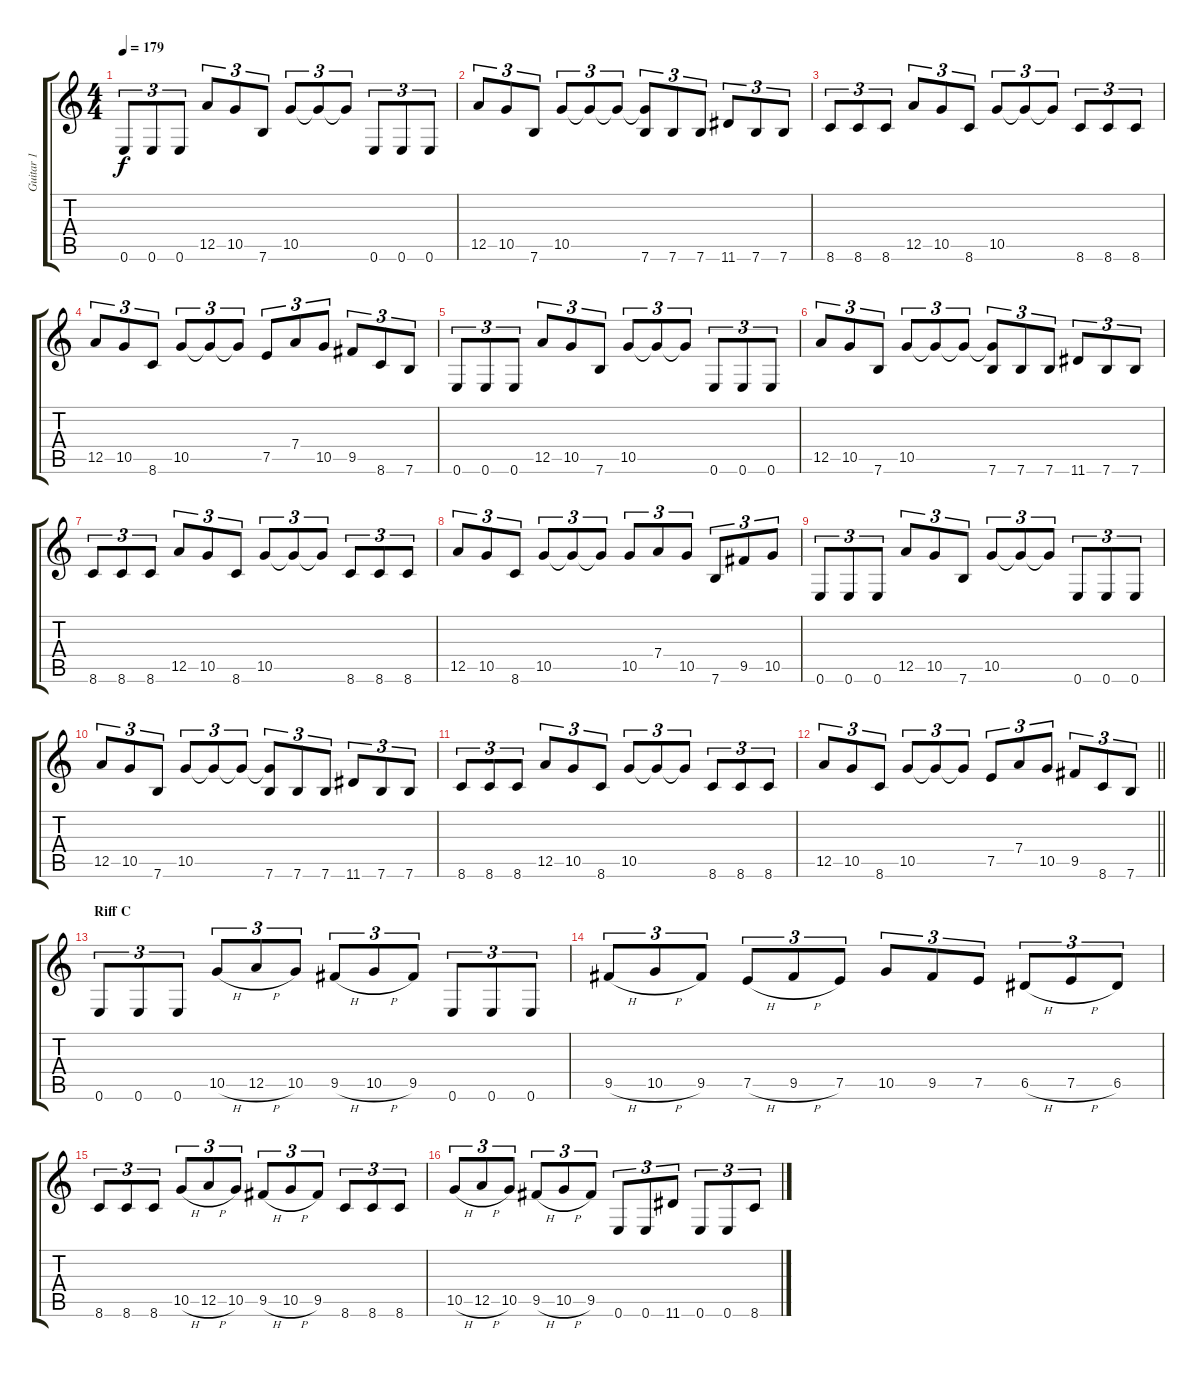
\track ("Guitar 1" "Guitar 1") {instrument distortionguitar}
\staff {score tabs}
\tuning (E4 B3 G3 D3 A2 E2) {hide}
\ts (4 4)
\tempo 179
\clef g2
\ks c
0.6.8{tu (3 2) dy f} 0.6.8{tu (3 2)} 0.6.8{tu (3 2)} 12.5.8{tu (3 2)} 10.5.8{tu (3 2)} 7.6.8{tu (3 2)} 10.5.8{tu (3 2)} 10.5{t}.8{tu (3 2)} 10.5{t}.8{tu (3 2)} 0.6.8{tu (3 2)} 0.6.8{tu (3 2)} 0.6.8{tu (3 2)} |
12.5.8{tu (3 2)} 10.5.8{tu (3 2)} 7.6.8{tu (3 2)} 10.5.8{tu (3 2)} 10.5{t}.8{tu (3 2)} 10.5{t}.8{tu (3 2)} (10.5{t} 7.6).8{tu (3 2)} 7.6.8{tu (3 2)} 7.6.8{tu (3 2)} 11.6.8{tu (3 2)} 7.6.8{tu (3 2)} 7.6.8{tu (3 2)} |
8.6.8{tu (3 2)} 8.6.8{tu (3 2)} 8.6.8{tu (3 2)} 12.5.8{tu (3 2)} 10.5.8{tu (3 2)} 8.6.8{tu (3 2)} 10.5.8{tu (3 2)} 10.5{t}.8{tu (3 2)} 10.5{t}.8{tu (3 2)} 8.6.8{tu (3 2)} 8.6.8{tu (3 2)} 8.6.8{tu (3 2)} |
12.5.8{tu (3 2)} 10.5.8{tu (3 2)} 8.6.8{tu (3 2)} 10.5.8{tu (3 2)} 10.5{t}.8{tu (3 2)} 10.5{t}.8{tu (3 2)} 7.5.8{tu (3 2)} 7.4.8{tu (3 2)} 10.5.8{tu (3 2)} 9.5.8{tu (3 2)} 8.6.8{tu (3 2)} 7.6.8{tu (3 2)} |
0.6.8{tu (3 2)} 0.6.8{tu (3 2)} 0.6.8{tu (3 2)} 12.5.8{tu (3 2)} 10.5.8{tu (3 2)} 7.6.8{tu (3 2)} 10.5.8{tu (3 2)} 10.5{t}.8{tu (3 2)} 10.5{t}.8{tu (3 2)} 0.6.8{tu (3 2)} 0.6.8{tu (3 2)} 0.6.8{tu (3 2)} |
12.5.8{tu (3 2)} 10.5.8{tu (3 2)} 7.6.8{tu (3 2)} 10.5.8{tu (3 2)} 10.5{t}.8{tu (3 2)} 10.5{t}.8{tu (3 2)} (10.5{t} 7.6).8{tu (3 2)} 7.6.8{tu (3 2)} 7.6.8{tu (3 2)} 11.6.8{tu (3 2)} 7.6.8{tu (3 2)} 7.6.8{tu (3 2)} |
8.6.8{tu (3 2)} 8.6.8{tu (3 2)} 8.6.8{tu (3 2)} 12.5.8{tu (3 2)} 10.5.8{tu (3 2)} 8.6.8{tu (3 2)} 10.5.8{tu (3 2)} 10.5{t}.8{tu (3 2)} 10.5{t}.8{tu (3 2)} 8.6.8{tu (3 2)} 8.6.8{tu (3 2)} 8.6.8{tu (3 2)} |
12.5.8{tu (3 2)} 10.5.8{tu (3 2)} 8.6.8{tu (3 2)} 10.5.8{tu (3 2)} 10.5{t}.8{tu (3 2)} 10.5{t}.8{tu (3 2)} 10.5.8{tu (3 2)} 7.4.8{tu (3 2)} 10.5.8{tu (3 2)} 7.6.8{tu (3 2)} 9.5.8{tu (3 2)} 10.5.8{tu (3 2)} |
0.6.8{tu (3 2)} 0.6.8{tu (3 2)} 0.6.8{tu (3 2)} 12.5.8{tu (3 2)} 10.5.8{tu (3 2)} 7.6.8{tu (3 2)} 10.5.8{tu (3 2)} 10.5{t}.8{tu (3 2)} 10.5{t}.8{tu (3 2)} 0.6.8{tu (3 2)} 0.6.8{tu (3 2)} 0.6.8{tu (3 2)} |
12.5.8{tu (3 2)} 10.5.8{tu (3 2)} 7.6.8{tu (3 2)} 10.5.8{tu (3 2)} 10.5{t}.8{tu (3 2)} 10.5{t}.8{tu (3 2)} (10.5{t} 7.6).8{tu (3 2)} 7.6.8{tu (3 2)} 7.6.8{tu (3 2)} 11.6.8{tu (3 2)} 7.6.8{tu (3 2)} 7.6.8{tu (3 2)} |
8.6.8{tu (3 2)} 8.6.8{tu (3 2)} 8.6.8{tu (3 2)} 12.5.8{tu (3 2)} 10.5.8{tu (3 2)} 8.6.8{tu (3 2)} 10.5.8{tu (3 2)} 10.5{t}.8{tu (3 2)} 10.5{t}.8{tu (3 2)} 8.6.8{tu (3 2)} 8.6.8{tu (3 2)} 8.6.8{tu (3 2)} |
\barLineRight lightlight
12.5.8{tu (3 2)} 10.5.8{tu (3 2)} 8.6.8{tu (3 2)} 10.5.8{tu (3 2)} 10.5{t}.8{tu (3 2)} 10.5{t}.8{tu (3 2)} 7.5.8{tu (3 2)} 7.4.8{tu (3 2)} 10.5.8{tu (3 2)} 9.5.8{tu (3 2)} 8.6.8{tu (3 2)} 7.6.8{tu (3 2)} |
\section ("" "Riff C")
0.6.8{tu (3 2)} 0.6.8{tu (3 2)} 0.6.8{tu (3 2)} 10.5{h}.8{tu (3 2)} 12.5{h}.8{tu (3 2)} 10.5.8{tu (3 2)} 9.5{h}.8{tu (3 2)} 10.5{h}.8{tu (3 2)} 9.5.8{tu (3 2)} 0.6.8{tu (3 2)} 0.6.8{tu (3 2)} 0.6.8{tu (3 2)} |
9.5{h}.8{tu (3 2)} 10.5{h}.8{tu (3 2)} 9.5.8{tu (3 2)} 7.5{h}.8{tu (3 2)} 9.5{h}.8{tu (3 2)} 7.5.8{tu (3 2)} 10.5.8{tu (3 2)} 9.5.8{tu (3 2)} 7.5.8{tu (3 2)} 6.5{h}.8{tu (3 2)} 7.5{h}.8{tu (3 2)} 6.5.8{tu (3 2)} |
8.6.8{tu (3 2)} 8.6.8{tu (3 2)} 8.6.8{tu (3 2)} 10.5{h}.8{tu (3 2)} 12.5{h}.8{tu (3 2)} 10.5.8{tu (3 2)} 9.5{h}.8{tu (3 2)} 10.5{h}.8{tu (3 2)} 9.5.8{tu (3 2)} 8.6.8{tu (3 2)} 8.6.8{tu (3 2)} 8.6.8{tu (3 2)} |
10.5{h}.8{tu (3 2)} 12.5{h}.8{tu (3 2)} 10.5.8{tu (3 2)} 9.5{h}.8{tu (3 2)} 10.5{h}.8{tu (3 2)} 9.5.8{tu (3 2)} 0.6.8{tu (3 2)} 0.6.8{tu (3 2)} 11.6.8{tu (3 2)} 0.6.8{tu (3 2)} 0.6.8{tu (3 2)} 8.6.8{tu (3 2)}
